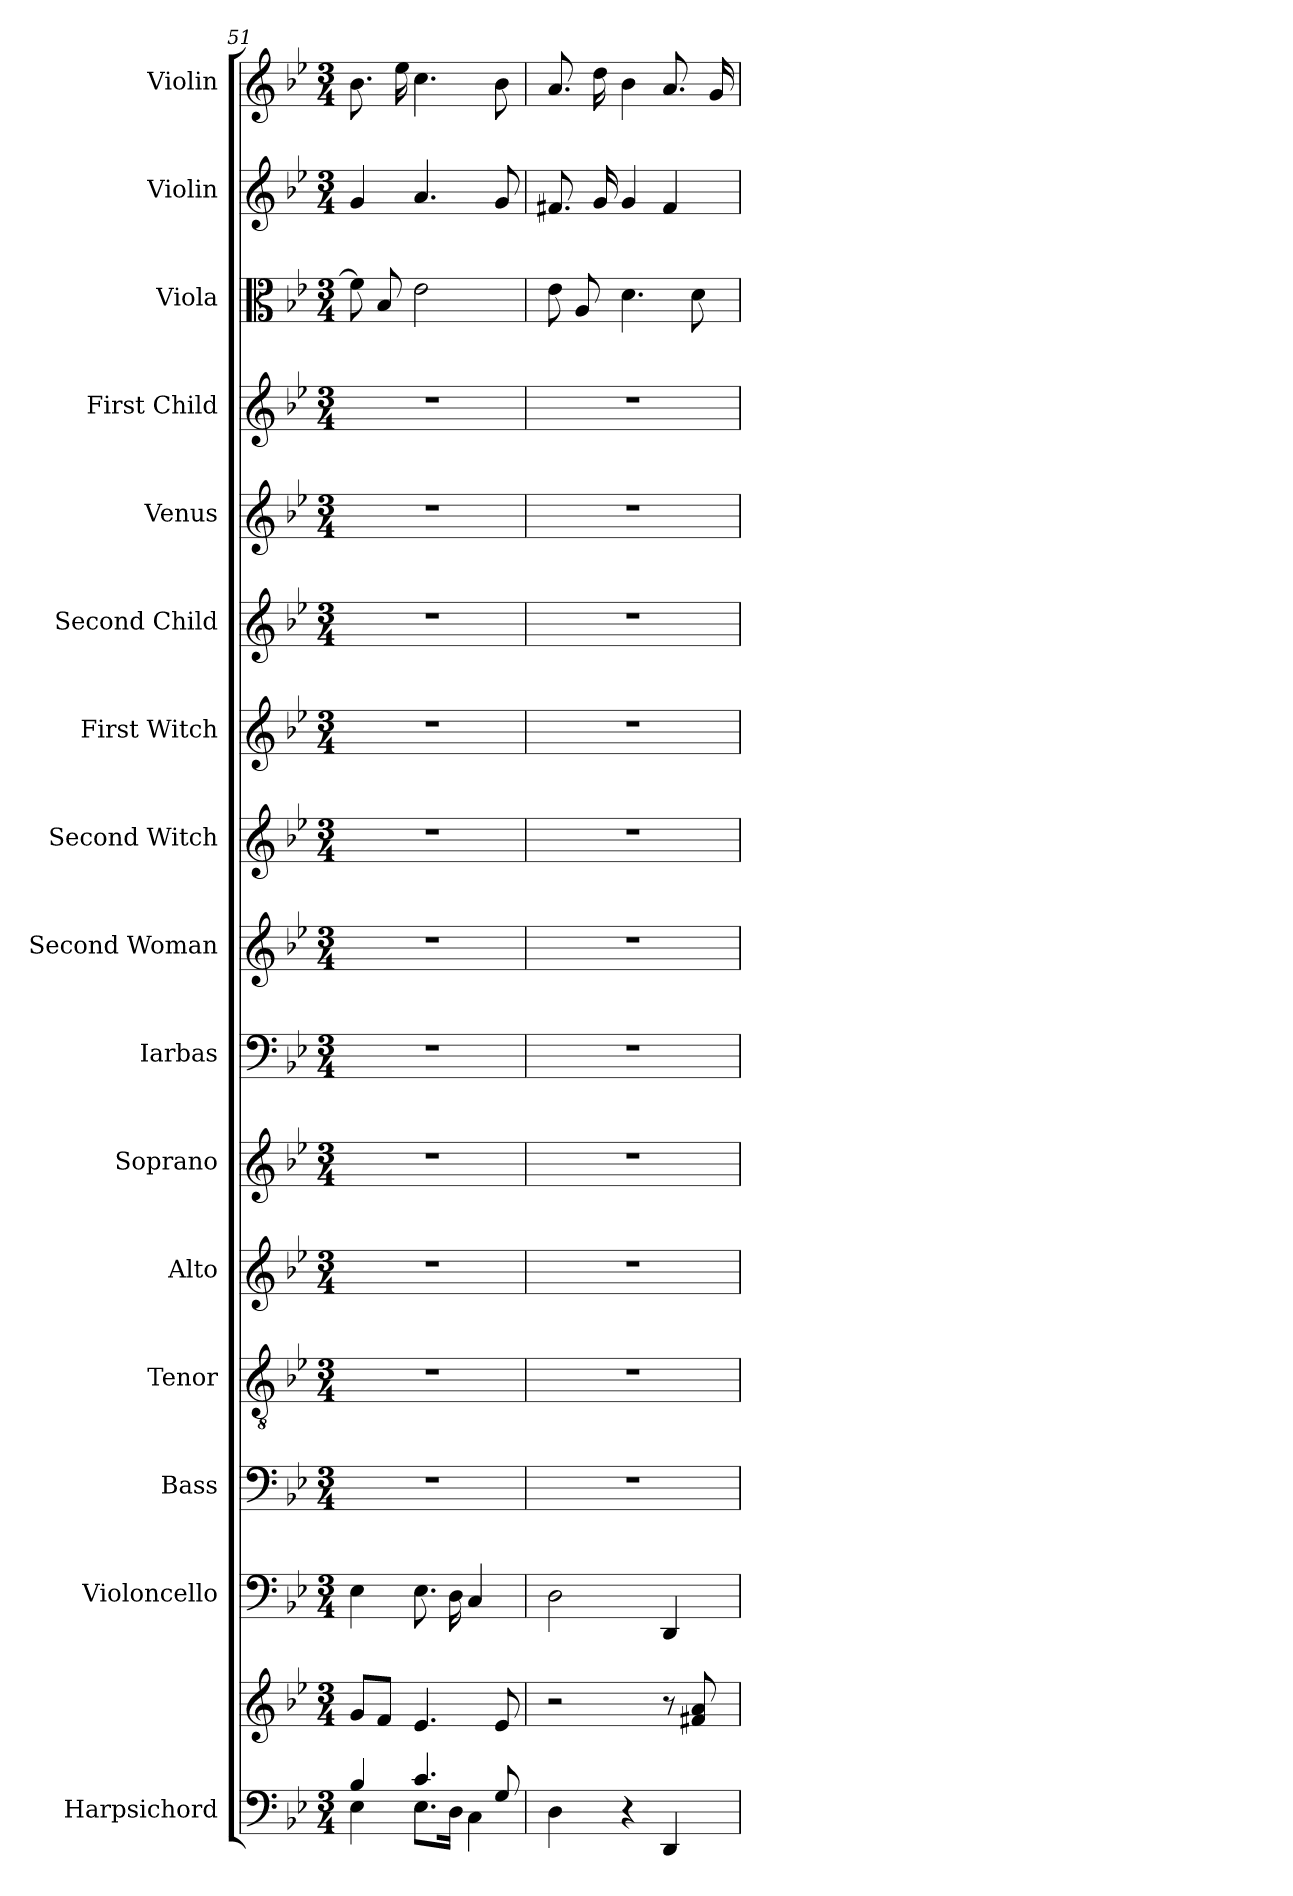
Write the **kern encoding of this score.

**kern	**kern	**kern	**kern	**kern	**kern	**kern	**kern	**kern	**kern	**kern	**kern	**kern	**kern	**kern	**kern	**kern
*part16	*part16	*part15	*part14	*part13	*part12	*part11	*part10	*part9	*part8	*part7	*part6	*part5	*part4	*part3	*part2	*part1
*staff17	*staff16	*staff15	*staff14	*staff13	*staff12	*staff11	*staff10	*staff9	*staff8	*staff7	*staff6	*staff5	*staff4	*staff3	*staff2	*staff1
*I"Harpsichord	*	*I"Violoncello	*I"Bass	*I"Tenor	*I"Alto	*I"Soprano	*I"Iarbas	*I"Second Woman	*I"Second Witch	*I"First Witch	*I"Second Child	*I"Venus	*I"First Child	*I"Viola	*I"Violin	*I"Violin
*I'Hch.	*	*I'Vc.	*I'B.	*I'T.	*I'A.	*I'S.	*I'I.	*I'2W	*I'W2.	*I'W1	*I'C2.	*I'V.	*I'C1	*I'Vla.	*I'Vln.	*I'Vln.
*clefF4	*clefG2	*clefF4	*clefF4	*clefGv2	*clefG2	*clefG2	*clefF4	*clefG2	*clefG2	*clefG2	*clefG2	*clefG2	*clefG2	*clefC3	*clefG2	*clefG2
*k[b-e-]	*k[b-e-]	*k[b-e-]	*k[b-e-]	*k[b-e-]	*k[b-e-]	*k[b-e-]	*k[b-e-]	*k[b-e-]	*k[b-e-]	*k[b-e-]	*k[b-e-]	*k[b-e-]	*k[b-e-]	*k[b-e-]	*k[b-e-]	*k[b-e-]
*M3/4	*M3/4	*M3/4	*M3/4	*M3/4	*M3/4	*M3/4	*M3/4	*M3/4	*M3/4	*M3/4	*M3/4	*M3/4	*M3/4	*M3/4	*M3/4	*M3/4
=51	=51	=51	=51	=51	=51	=51	=51	=51	=51	=51	=51	=51	=51	=51	=51	=51
*^	*	*	*	*	*	*	*	*	*	*	*	*	*	*	*	*
4B-/	4E-\	8g/L	4E-\	2.r	2.r	2.r	2.r	2.r	2.r	2.r	2.r	2.r	2.r	2.r	8f\]	4g/	8.b-\
.	.	8f/J	.	.	.	.	.	.	.	.	.	.	.	.	8B-/	.	.
.	.	.	.	.	.	.	.	.	.	.	.	.	.	.	.	.	16ee-\
4.c/	8.E-\L	4.e-/	8.E-\	.	.	.	.	.	.	.	.	.	.	.	2e-\	4.a/	4.cc\
.	16D\Jk	.	16D\	.	.	.	.	.	.	.	.	.	.	.	.	.	.
.	4C\	.	4C/	.	.	.	.	.	.	.	.	.	.	.	.	.	.
8G/	.	8e-/	.	.	.	.	.	.	.	.	.	.	.	.	.	8g/	8b-\
*v	*v	*	*	*	*	*	*	*	*	*	*	*	*	*	*	*	*
!!LO:LB:g=z
=52	=52	=52	=52	=52	=52	=52	=52	=52	=52	=52	=52	=52	=52	=52	=52	=52
4D\	2r	2D\	2.r	2.r	2.r	2.r	2.r	2.r	2.r	2.r	2.r	2.r	2.r	8e-\	8.f#X/	8.a/
.	.	.	.	.	.	.	.	.	.	.	.	.	.	8A/	.	.
.	.	.	.	.	.	.	.	.	.	.	.	.	.	.	16g/	16dd\
4r	.	.	.	.	.	.	.	.	.	.	.	.	.	4.d\	4g/	4b-\
4DD/	8r	4DD/	.	.	.	.	.	.	.	.	.	.	.	.	4f#/	8.a/
.	8f#X/ 8a/	.	.	.	.	.	.	.	.	.	.	.	.	8d\	.	.
.	.	.	.	.	.	.	.	.	.	.	.	.	.	.	.	16g/
=	=	=	=	=	=	=	=	=	=	=	=	=	=	=	=	=
*-	*-	*-	*-	*-	*-	*-	*-	*-	*-	*-	*-	*-	*-	*-	*-	*-
